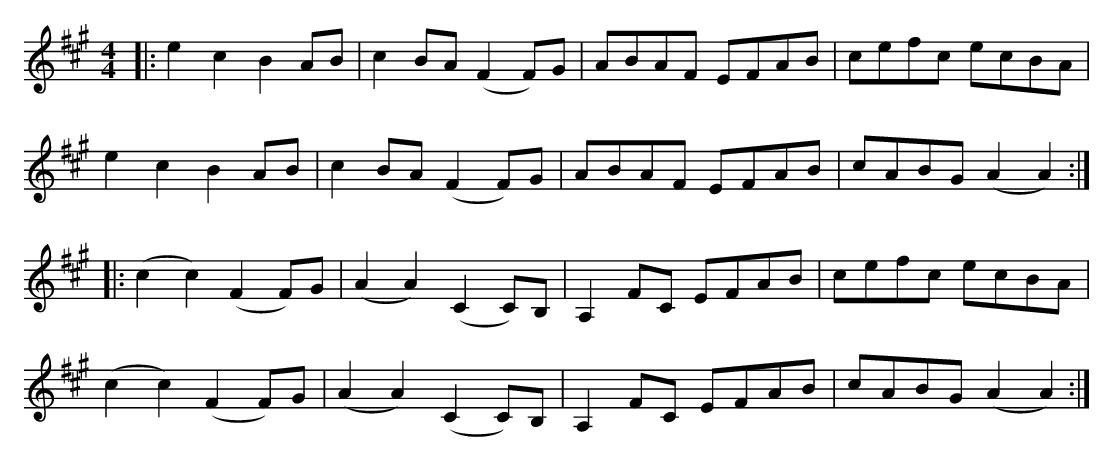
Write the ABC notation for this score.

X:1
M:4/4
K:A
|:e2 c2 B2 AB|c2 BA (F2 F)G|ABAF EFAB|cefc ecBA|
e2 c2 B2 AB|c2 BA (F2 F)G|ABAF EFAB|cABG (A2 A2):|
|:(c2 c2) (F2 F)G|(A2 A2) (C2 C)B,|A,2 FC EFAB|cefc ecBA|
(c2 c2) (F2 F)G|(A2 A2) (C2 C)B,|A,2 FC EFAB|cABG (A2 A2):|
